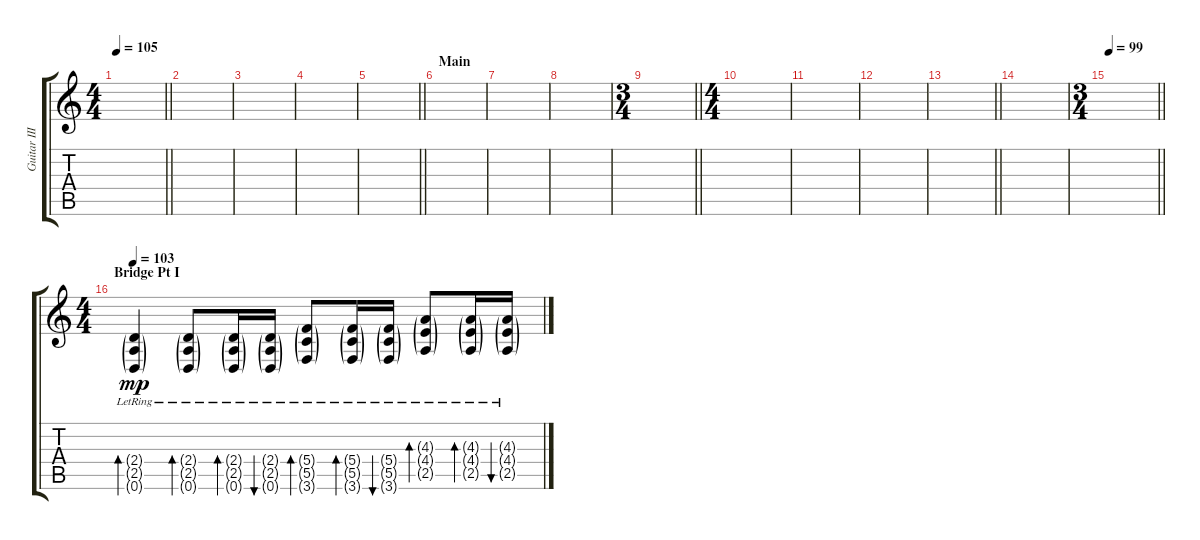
\track ("Guitar III" "Guitar III") {instrument distortionguitar}
\staff {score tabs}
\tuning (D4 A3 F3 C3 G2 D2) {hide}
\ts (4 4)
\tempo 105
\clef g2
\barLineRight lightlight
\ks c
|
\section ("" "")
|
|
|
\barLineRight lightlight
|
\section ("" "Main")
|
|
|
\ts (3 4)
\barLineRight lightlight
|
\ts (4 4)
\section ("" "")
|
|
|
\barLineRight lightlight
|
\section ("" "")
|
\ts (3 4)
\tempo 99
\barLineRight lightlight
|
\ts (4 4)
\section ("" "Bridge Pt I")
\tempo 103
(2.4{g lr} 2.5{g lr} 0.6{g lr}).4{bd 60 dy mp volume 14 balance 8 instrument acousticguitarsteel} (2.4{g lr} 2.5{g lr} 0.6{g lr}).8{bd 60} (2.4{g lr} 2.5{g lr} 0.6{g lr}).16{bd 60} (2.4{g lr} 2.5{g lr} 0.6{g lr}).16{bu 60} (5.4{g lr} 5.5{g lr} 3.6{g lr}).8{bd 60} (5.4{g lr} 5.5{g lr} 3.6{g lr}).16{bd 60} (5.4{g lr} 5.5{g lr} 3.6{g lr}).16{bu 60} (4.3{g lr} 4.4{g lr} 2.5{g lr}).8{bd 60} (4.3{g lr} 4.4{g lr} 2.5{g lr}).16{bd 60} (4.3{g lr} 4.4{g lr} 2.5{g lr}).16{bu 60}
